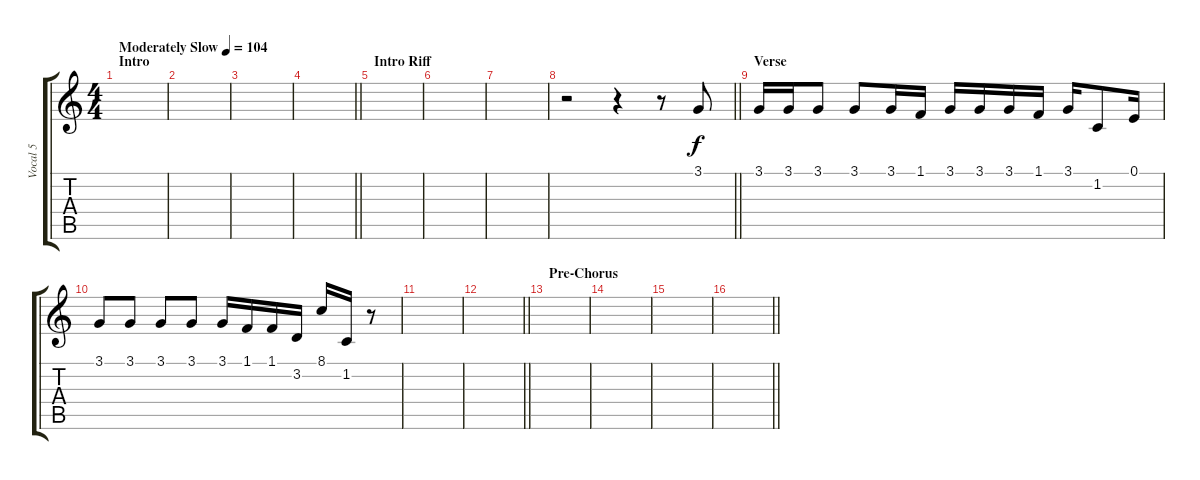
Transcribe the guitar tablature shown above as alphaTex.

\track ("Vocal 5" "Vocal 5") {instrument lead1square}
\staff {score tabs}
\tuning (E4 B3 G3 D3 A2 E2) {hide}
\ts (4 4)
\section ("" "Intro")
\tempo (104 "Moderately Slow")
\clef g2
\ks c
|
|
|
\barLineRight lightlight
|
\section ("" "Intro Riff")
|
|
|
\barLineRight lightlight
r.2 r.4 r.8 3.1.8 |
\section ("" "Verse")
3.1.16 3.1.16 3.1.8 3.1.8 3.1.16 1.1.16 3.1.16 3.1.16 3.1.16 1.1.16 3.1.16 1.2.8 0.1.16 |
3.1.8 3.1.8 3.1.8 3.1.8 3.1.16 1.1.16 1.1.16 3.2.16 8.1.16 1.2.16 r.8 |
|
\barLineRight lightlight
|
\section ("" "Pre-Chorus")
|
|
|
\barLineRight lightlight
